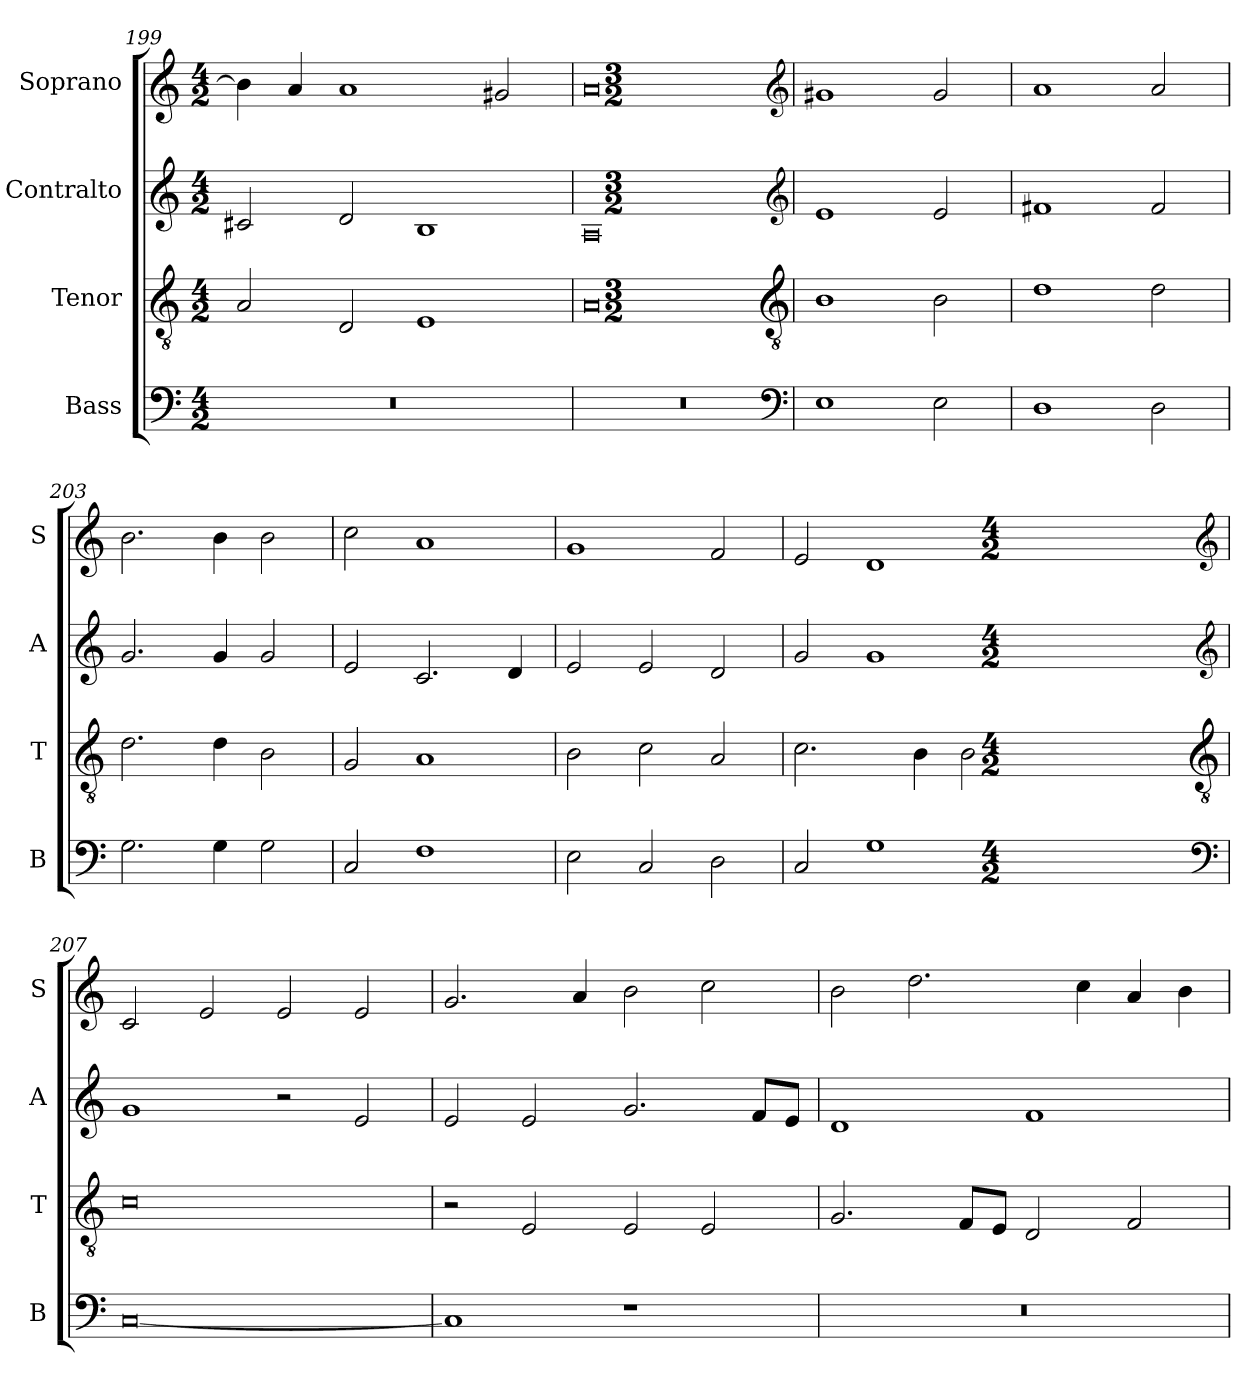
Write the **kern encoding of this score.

**kern	**kern	**kern	**kern
*part4	*part3	*part2	*part1
*staff4	*staff3	*staff2	*staff1
*I"Bass	*I"Tenor	*I"Contralto	*I"Soprano
*I'B	*I'T	*I'A	*I'S
*clefF4	*clefGv2	*clefG2	*clefG2
*k[]	*k[]	*k[]	*k[]
*A:aeo	*A:aeo	*A:aeo	*A:aeo
*M4/2	*M4/2	*M4/2	*M4/2
=199	=199	=199	=199
0r	2A	2c#X	4b]
.	.	.	4a
.	2D	2d	1a
.	1E	1B	.
.	.	.	2g#X
=200	=200	=200	=200
0r	0A	0A	0a
*clefF4	*clefGv2	*clefG2	*clefG2
*k[]	*k[]	*k[]	*k[]
*A:aeo	*A:aeo	*A:aeo	*A:aeo
*M3/2	*M3/2	*M3/2	*M3/2
=201	=201	=201	=201
1E	1B	1e	1g#X
2E	2B	2e	2g#
=202	=202	=202	=202
1D	1d	1f#X	1a
2D	2d	2f#	2a
=203	=203	=203	=203
2.G	2.d	2.g	2.b
4G	4d	4g	4b
2G	2B	2g	2b
=204	=204	=204	=204
2C	2G	2e	2cc
1F	1A	2.c	1a
.	.	4d	.
=205	=205	=205	=205
2E	2B	2e	1g
2C	2c	2e	.
2D	2A	2d	2f
=206	=206	=206	=206
2C	2.c	2g	2e
1G	.	1g	1d
.	4B	.	.
.	2B	.	.
*clefF4	*clefGv2	*clefG2	*clefG2
*k[]	*k[]	*k[]	*k[]
*A:aeo	*A:aeo	*A:aeo	*A:aeo
*M4/2	*M4/2	*M4/2	*M4/2
=207	=207	=207	=207
[0C	0c	1g	2c
.	.	.	2e
.	.	2r	2e
.	.	2e	2e
=208	=208	=208	=208
1C]	2r	2e	2.g
.	2E	2e	.
.	.	.	4a
1r	2E	2.g	2b
.	2E	.	2cc
.	.	8f/L	.
.	.	8e/J	.
=209	=209	=209	=209
0r	2.G	1d	2b
.	.	.	2.dd
.	8F/L	.	.
.	8E/J	.	.
.	2D	1f	.
.	.	.	4cc
.	2F	.	4a
.	.	.	4b
=	=	=	=
*-	*-	*-	*-
